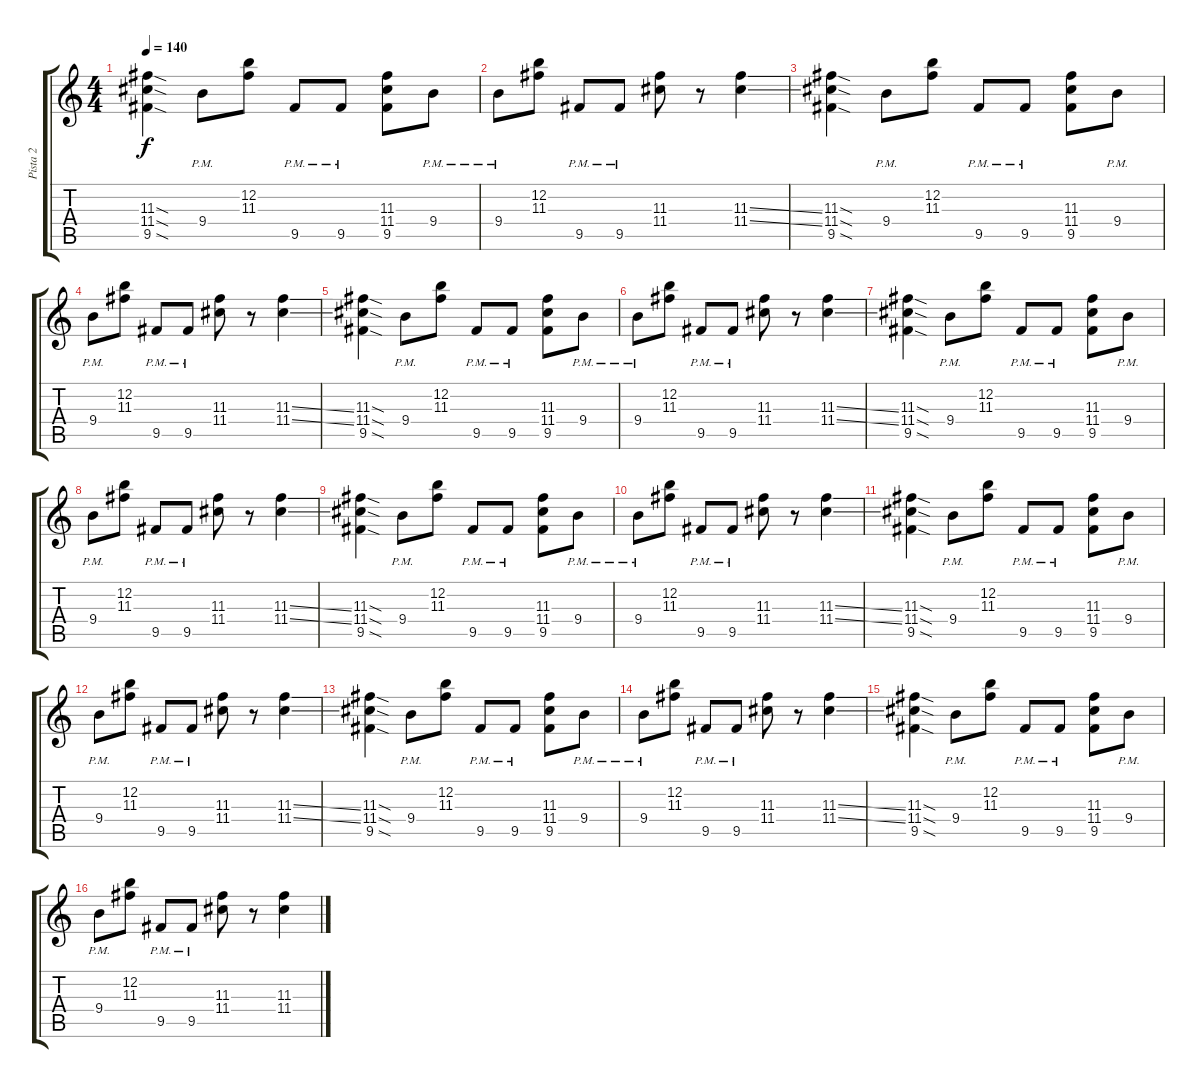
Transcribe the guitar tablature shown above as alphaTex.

\track ("Pista 2" "Pista 2") {instrument overdrivenguitar}
\staff {score tabs}
\tuning (E4 B3 G3 D3 A2 E2) {hide}
\ts (4 4)
\tempo 140
\clef g2
\ks c
(11.3{sod} 11.4{sod} 9.5{sod}).4{dy f} 9.4{pm}.8 (12.2 11.3).8 9.5{pm}.8 9.5{pm}.8 (11.3 11.4 9.5).8 9.4{pm}.8 |
9.4{pm}.8 (12.2 11.3).8 9.5{pm}.8 9.5{pm}.8 (11.3 11.4).8 r.8 (11.3{ss} 11.4{ss}).4 |
(11.3{sod} 11.4{sod} 9.5{sod}).4 9.4{pm}.8 (12.2 11.3).8 9.5{pm}.8 9.5{pm}.8 (11.3 11.4 9.5).8 9.4{pm}.8 |
9.4{pm}.8 (12.2 11.3).8 9.5{pm}.8 9.5{pm}.8 (11.3 11.4).8 r.8 (11.3{ss} 11.4{ss}).4 |
(11.3{sod} 11.4{sod} 9.5{sod}).4 9.4{pm}.8 (12.2 11.3).8 9.5{pm}.8 9.5{pm}.8 (11.3 11.4 9.5).8 9.4{pm}.8 |
9.4{pm}.8 (12.2 11.3).8 9.5{pm}.8 9.5{pm}.8 (11.3 11.4).8 r.8 (11.3{ss} 11.4{ss}).4 |
(11.3{sod} 11.4{sod} 9.5{sod}).4 9.4{pm}.8 (12.2 11.3).8 9.5{pm}.8 9.5{pm}.8 (11.3 11.4 9.5).8 9.4{pm}.8 |
9.4{pm}.8 (12.2 11.3).8 9.5{pm}.8 9.5{pm}.8 (11.3 11.4).8 r.8 (11.3{ss} 11.4{ss}).4 |
(11.3{sod} 11.4{sod} 9.5{sod}).4 9.4{pm}.8 (12.2 11.3).8 9.5{pm}.8 9.5{pm}.8 (11.3 11.4 9.5).8 9.4{pm}.8 |
9.4{pm}.8 (12.2 11.3).8 9.5{pm}.8 9.5{pm}.8 (11.3 11.4).8 r.8 (11.3{ss} 11.4{ss}).4 |
(11.3{sod} 11.4{sod} 9.5{sod}).4 9.4{pm}.8 (12.2 11.3).8 9.5{pm}.8 9.5{pm}.8 (11.3 11.4 9.5).8 9.4{pm}.8 |
9.4{pm}.8 (12.2 11.3).8 9.5{pm}.8 9.5{pm}.8 (11.3 11.4).8 r.8 (11.3{ss} 11.4{ss}).4 |
(11.3{sod} 11.4{sod} 9.5{sod}).4 9.4{pm}.8 (12.2 11.3).8 9.5{pm}.8 9.5{pm}.8 (11.3 11.4 9.5).8 9.4{pm}.8 |
9.4{pm}.8 (12.2 11.3).8 9.5{pm}.8 9.5{pm}.8 (11.3 11.4).8 r.8 (11.3{ss} 11.4{ss}).4 |
(11.3{sod} 11.4{sod} 9.5{sod}).4 9.4{pm}.8 (12.2 11.3).8 9.5{pm}.8 9.5{pm}.8 (11.3 11.4 9.5).8 9.4{pm}.8 |
9.4{pm}.8 (12.2 11.3).8 9.5{pm}.8 9.5{pm}.8 (11.3 11.4).8 r.8 (11.3{ss} 11.4{ss}).4
